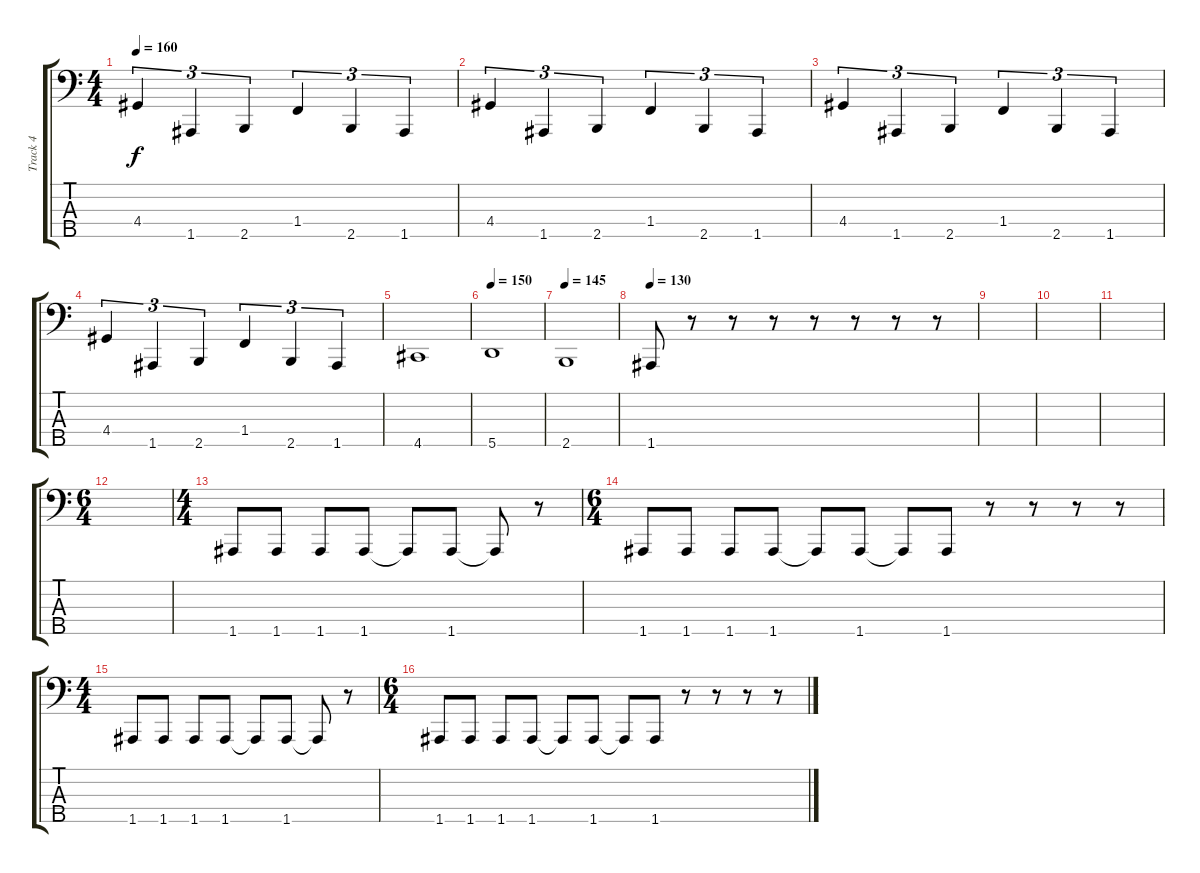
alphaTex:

\track ("Track 4" "Track 4") {instrument electricbasspick}
\staff {score tabs}
\tuning (G2 D2 A1 E1 A0) {hide}
\ts (4 4)
\tempo 160
\clef f4
\ks c
4.4.4{tu (3 2) dy f} 1.5.4{tu (3 2)} 2.5.4{tu (3 2)} 1.4.4{tu (3 2)} 2.5.4{tu (3 2)} 1.5.4{tu (3 2)} |
4.4.4{tu (3 2)} 1.5.4{tu (3 2)} 2.5.4{tu (3 2)} 1.4.4{tu (3 2)} 2.5.4{tu (3 2)} 1.5.4{tu (3 2)} |
4.4.4{tu (3 2)} 1.5.4{tu (3 2)} 2.5.4{tu (3 2)} 1.4.4{tu (3 2)} 2.5.4{tu (3 2)} 1.5.4{tu (3 2)} |
4.4.4{tu (3 2)} 1.5.4{tu (3 2)} 2.5.4{tu (3 2)} 1.4.4{tu (3 2)} 2.5.4{tu (3 2)} 1.5.4{tu (3 2)} |
4.5.1 |
\tempo 150
5.5.1 |
\tempo 145
2.5.1 |
\tempo 130
1.5.8 r.8 r.8 r.8 r.8 r.8 r.8 r.8 |
|
|
|
\ts (6 4)
|
\ts (4 4)
1.5.8 1.5.8 1.5.8 1.5.8 1.5{t}.8 1.5.8 1.5{t}.8 r.8 |
\ts (6 4)
1.5.8 1.5.8 1.5.8 1.5.8 1.5{t}.8 1.5.8 1.5{t}.8 1.5.8 r.8 r.8 r.8 r.8 |
\ts (4 4)
1.5.8 1.5.8 1.5.8 1.5.8 1.5{t}.8 1.5.8 1.5{t}.8 r.8 |
\ts (6 4)
1.5.8 1.5.8 1.5.8 1.5.8 1.5{t}.8 1.5.8 1.5{t}.8 1.5.8 r.8 r.8 r.8 r.8
